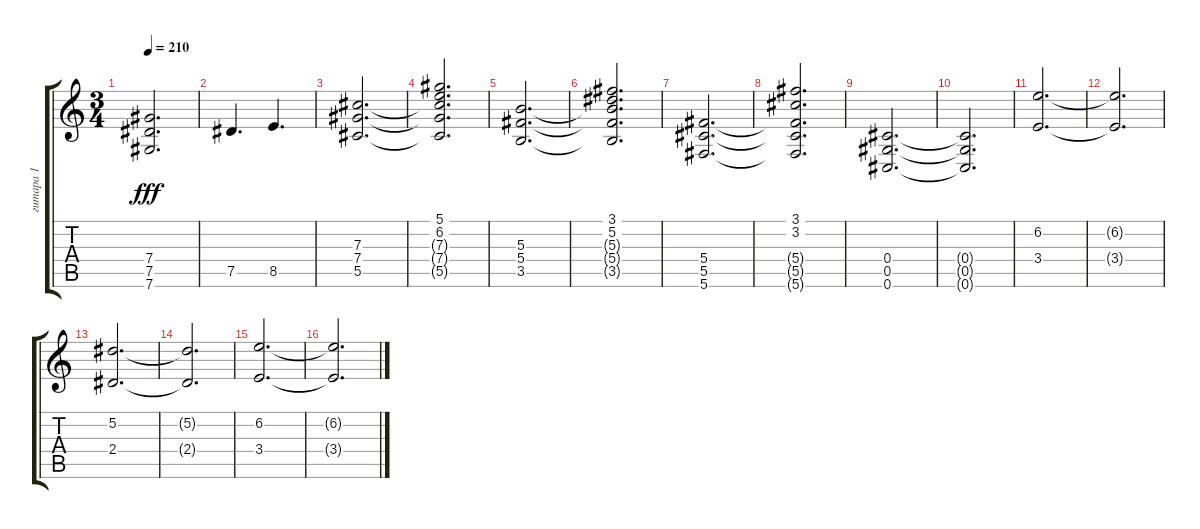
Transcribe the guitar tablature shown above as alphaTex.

\track ("гитара 1" "гитара 1") {instrument distortionguitar}
\staff {score tabs}
\tuning (Eb4 Bb3 Gb3 Db3 Ab2 Db2) {hide}
\ts (3 4)
\tempo 210
\clef g2
\ks c
(7.4 7.5 7.6).2{d dy fff} |
7.5.4{d} 8.5.4{d} |
(7.3 7.4 5.5).2{d} |
(5.1 6.2 7.3{t} 7.4{t} 5.5{t}).2{d} |
(5.3 5.4 3.5).2{d} |
(3.1 5.2 5.3{t} 5.4{t} 3.5{t}).2{d} |
(5.4 5.5 5.6).2{d} |
(3.1 3.2 5.4{t} 5.5{t} 5.6{t}).2{d} |
(0.4 0.5 0.6).2{d} |
(0.4{t} 0.5{t} 0.6{t}).2{d} |
(6.2 3.4).2{d} |
(6.2{t} 3.4{t}).2{d} |
(5.2 2.4).2{d} |
(5.2{t} 2.4{t}).2{d} |
(6.2 3.4).2{d} |
(6.2{t} 3.4{t}).2{d}
